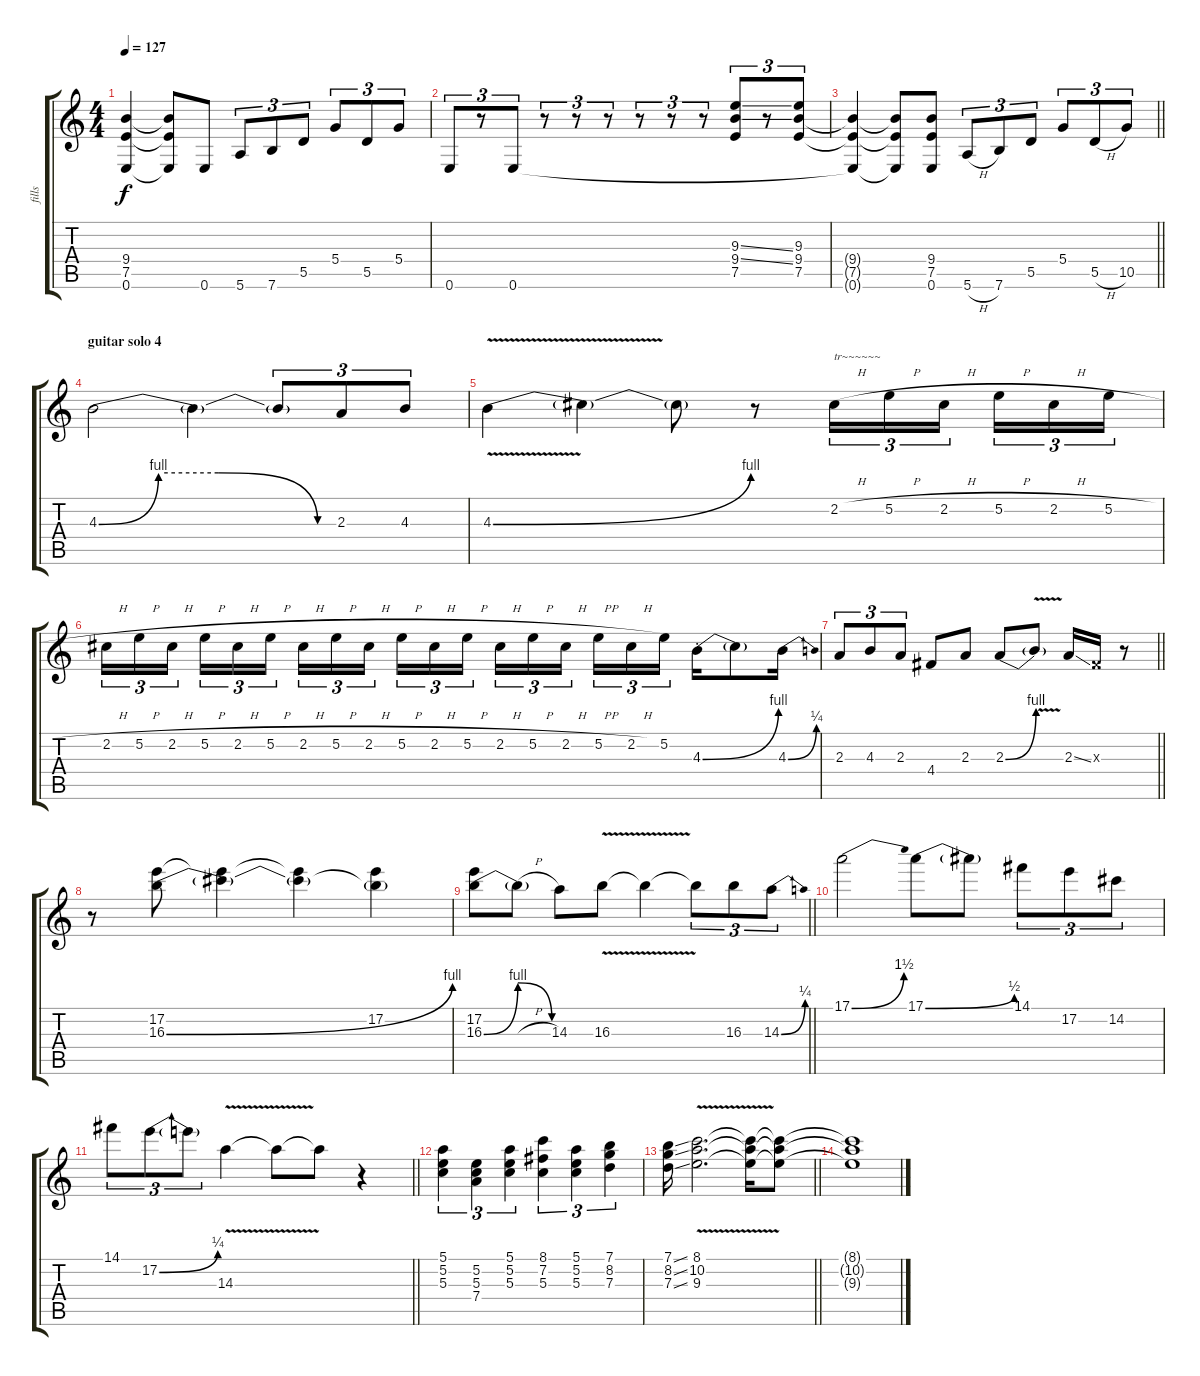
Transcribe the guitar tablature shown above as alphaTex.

\track ("fills" "fills") {instrument overdrivenguitar}
\staff {score tabs}
\tuning (E4 B3 G3 D3 A2 E2) {hide}
\ts (4 4)
\tempo 127
\clef g2
\ks c
(9.4{t} 7.5{t} 0.6{t}).4{dy f} (9.4{t} 7.5{t} 0.6{t}).8 0.6.8 5.6.8{tu (3 2)} 7.6.8{tu (3 2)} 5.5.8{tu (3 2)} 5.4.8{tu (3 2)} 5.5.8{tu (3 2)} 5.4.8{tu (3 2)} |
0.6.8{tu (3 2)} r.8{tu (3 2)} 0.6.8{tu (3 2)} r.8{tu (3 2)} r.8{tu (3 2)} r.8{tu (3 2)} r.8{tu (3 2)} r.8{tu (3 2)} r.8{tu (3 2)} (9.3{ss} 9.4{ss} 7.5).8{tu (3 2)} r.8{tu (3 2)} (9.3 9.4 7.5).8{tu (3 2)} |
\barLineRight lightlight
(9.4{t} 7.5{t} 0.6{t}).4 (9.4{t} 7.5{t} 0.6{t}).8 (9.4 7.5 0.6).8 5.6{h}.8{tu (3 2)} 7.6.8{tu (3 2)} 5.5.8{tu (3 2)} 5.4.8{tu (3 2)} 5.5{h}.8{tu (3 2)} 10.5.8{tu (3 2)} |
\section ("" "guitar solo 4")
4.3{be (custom 0 0 15 4 30 4 55 0 60 0)}.2 4.3{t}.4 4.3{t}.8{tu (3 2)} 2.3.8{tu (3 2)} 4.3.8{tu (3 2)} |
4.3{be (bend 0 0 60 4) v}.4 4.3{t}.4 4.3{t}.8 r.8 2.2{h}.16{tu (3 2) txt "tr~~~~~~"} 5.2{h}.16{tu (3 2)} 2.2{h}.16{tu (3 2) beam splitsecondary} 5.2{h}.16{tu (3 2)} 2.2{h}.16{tu (3 2)} 5.2{h}.16{tu (3 2)} |
2.2{h}.16{tu (3 2)} 5.2{h}.16{tu (3 2)} 2.2{h}.16{tu (3 2) beam splitsecondary} 5.2{h}.16{tu (3 2)} 2.2{h}.16{tu (3 2)} 5.2{h}.16{tu (3 2)} 2.2{h}.16{tu (3 2)} 5.2{h}.16{tu (3 2)} 2.2{h}.16{tu (3 2) beam splitsecondary} 5.2{h}.16{tu (3 2)} 2.2{h}.16{tu (3 2)} 5.2{h}.16{tu (3 2)} 2.2{h}.16{tu (3 2)} 5.2{h}.16{tu (3 2)} 2.2{h}.16{tu (3 2) beam splitsecondary} 5.2{h}.16{tu (3 2)} 2.2{h}.16{tu (3 2)} 5.2.16{tu (3 2)} 4.3{be (bend 0 0 60 4) st}.16 4.3{t}.8 4.3{be (bend 0 0 60 1)}.16 |
\barLineRight lightlight
2.3.8{tu (3 2)} 4.3.8{tu (3 2)} 2.3.8{tu (3 2)} 4.4.8 2.3.8 2.3{be (bend 0 0 60 4)}.8{txt " "} 2.3{v t}.8 2.3{ss}.16 -1.3{x}.16 r.8 |
r.8 (17.2 16.3{be (bend 0 0 60 4)}).8 (17.2{t} 16.3{t}).4 (17.2{t} 16.3{t}).4 (17.2 16.3{t}).4{txt " "} |
\barLineRight lightlight
(17.2 16.3{be (bendrelease 0 0 15 4 15 4 60 0)}).8{txt " "} 16.3{h t}.8 14.3.8 16.3{v}.8 16.3{t}.4 16.3{t}.8{tu (3 2)} 16.3.8{tu (3 2)} 14.3{be (bend 0 0 60 1)}.8{tu (3 2)} |
17.1{be (bend 0 0 60 6)}.2 17.1{be (bend 0 0 60 2)}.8 17.1{t}.8 14.1.8{tu (3 2)} 17.2.8{tu (3 2)} 14.2.8{tu (3 2)} |
\barLineRight lightlight
14.1.8{tu (3 2)} 17.2{be (bend 0 0 60 1)}.8{tu (3 2)} 17.2{t}.8{tu (3 2)} 14.3{v}.4 14.3{t}.8 14.3{t}.8 r.4 |
(5.1 5.2 5.3).4{tu (3 2)} (5.2 5.3 7.4).4{tu (3 2)} (5.1 5.2 5.3).4{tu (3 2)} (8.1 7.2 5.3).4{tu (3 2)} (5.1 5.2 5.3).4{tu (3 2)} (7.1 8.2 7.3).4{tu (3 2)} |
\barLineRight lightlight
(7.1{ss} 8.2{ss} 7.3{ss}).16 (8.1{v} 10.2{v} 9.3{v}).2{d} (8.1{t} 10.2{t} 9.3{t}).16 (8.1{t} 10.2{t} 9.3{t}).8 |
(8.1{t} 10.2{t} 9.3{t}).1{volume 1}
